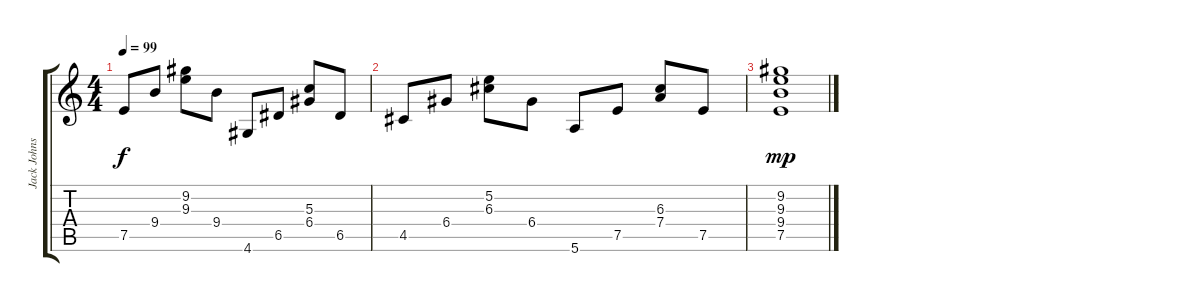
\track ("Jack Johnson" "Jack Johns") {instrument electricguitarclean}
\staff {score tabs}
\tuning (E4 B3 G3 D3 A2 E2) {hide}
\ts (4 4)
\tempo 99
\clef g2
\ks c
7.5.8{dy f} 9.4.8 (9.2 9.3).8 9.4.8 4.6.8 6.5.8 (5.3 6.4).8 6.5.8 |
4.5.8 6.4.8 (5.2 6.3).8 6.4.8 5.6.8 7.5.8 (6.3 7.4).8 7.5.8 |
(9.2 9.3 9.4 7.5).1{dy mp}
